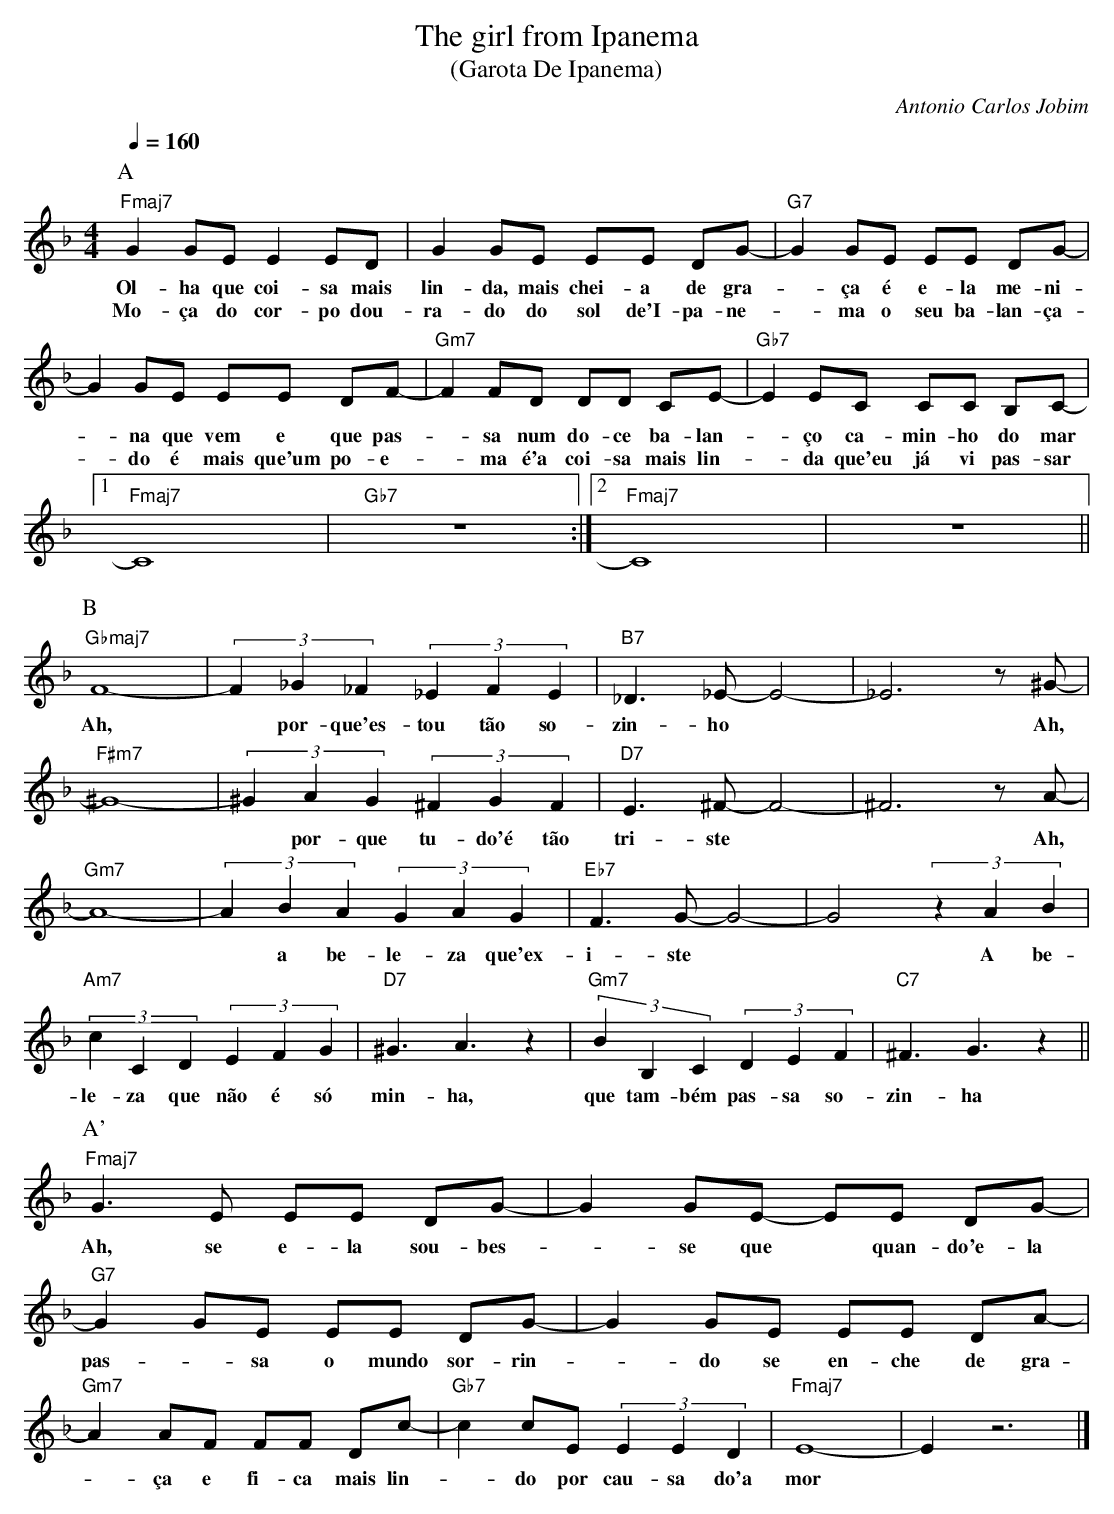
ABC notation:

X:1
T: The girl from Ipanema
T: (Garota De Ipanema)
C:Antonio Carlos Jobim
Q:1/4=160
M:4/4
L:1/8
K:F
P: A
"Fmaj7" G2 GE E2 ED | G2 GE EE DG- | "G7" G2 GE EE DG- |
w:Ol-ha que coi-sa mais lin-da, mais chei-a de gra- * ça é e-la me-ni-
w:Mo-ça do cor-po dou-ra-do do sol de'I-pa-ne- * ma o seu ba-lan-ça-
G2GE EE DF- | "Gm7" F2 FD DD CE- | "Gb7" E2 EC CC B,C- |
w:* na que vem e que pas-* sa num do-ce ba-lan- * ço ca-min-ho do mar
w:* do é mais que'um po-e-* ma é'a coi-sa mais lin- * da que'eu já vi pas-sar
[1 "Fmaj7" C8 | "Gb7" z8 :|[2 "Fmaj7" C8 | z8 ||
P: B
"Gbmaj7" F8- | (3F2_G2_F2 (3:2:3_E2F2E2 | "B7" _D3 _E-E4- | _E6 z ^G- |
w:Ah, * por-que'es-tou tão so-zin-ho ** Ah,
"F#m7" ^G8- | (3^G2A2G2 (3^F2G2F2 | "D7" E3 ^F- F4- | ^F6 z A- |
w:** por-que tu-do'é tão tri-ste * * Ah,
"Gm7" A8- | (3A2B2A2 (3:2:3G2A2G2 |"Eb7" F3 G- G4- | G4 (3z2A2B2 |
w:** a be-le-za que'ex-i-ste * * A be-
"Am7" (3c2C2D2 (3E2F2G2 | "D7" ^G3 A3 z2 | "Gm7" (3B2B,2C2 (3D2E2F2 | "C7" ^F3 G3 z2 ||
w:le-za que não é só min-ha, que tam-bém pas-sa so-zin-ha
P: A'
"Fmaj7" G3 E EE DG- |G2 GE- EE DG- | "G7" G2 GE EE DG- | G2 GE EE DA- |
w:Ah, se e-la sou-bes- * se que* quan-do'e-la pas- * sa o mundo sor-rin- * do se en-che de gra-
"Gm7" A2 AF FF Dc- |"Gb7" c2 cE (3E2E2D2 | "Fmaj7" E8- | E2 z6  |]
w:* ça e fi-ca mais lin- * do por cau-sa do'a mor*
